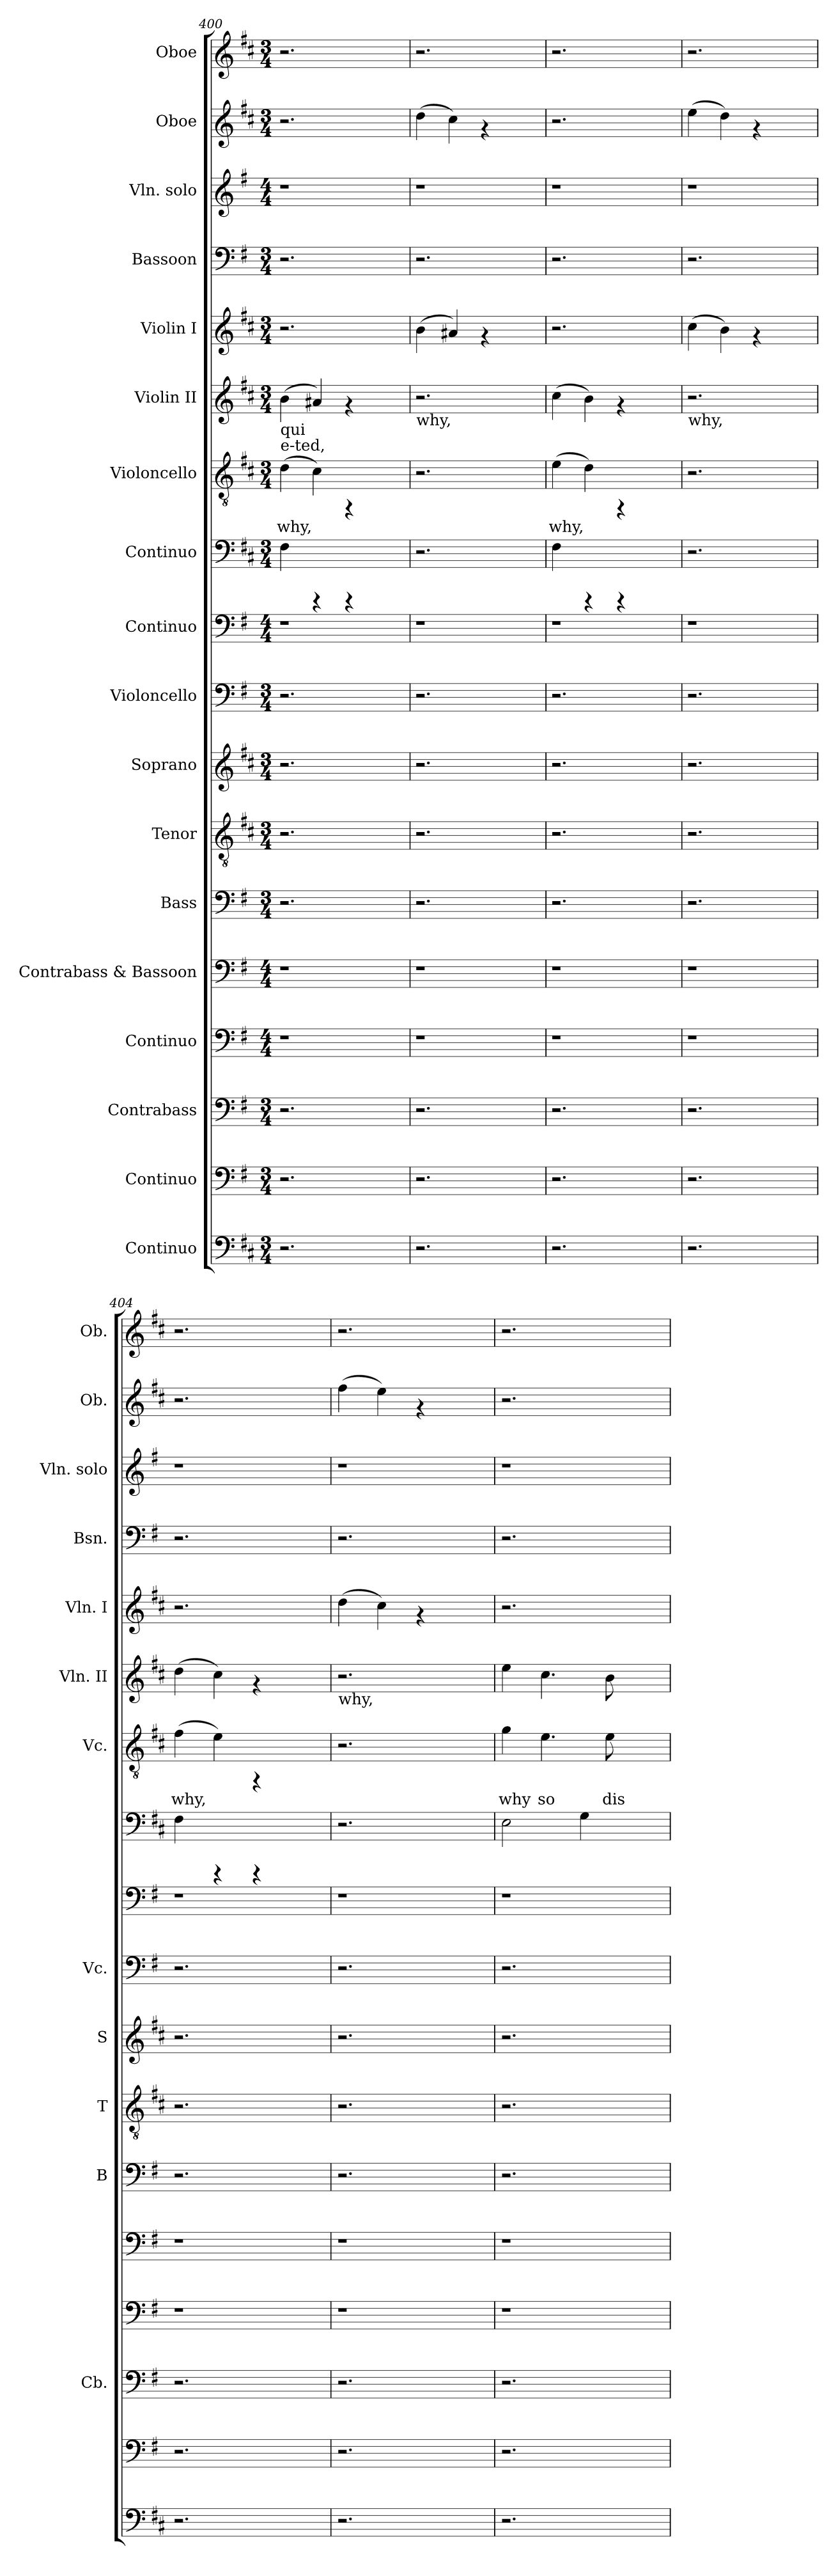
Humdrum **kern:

**kern	**kern	**kern	**kern	**kern	**kern	**kern	**kern	**kern	**kern	**kern	**kern	**text	**kern	**kern	**kern	**kern	**kern	**kern
*part18	*part17	*part16	*part15	*part14	*part13	*part12	*part11	*part10	*part9	*part8	*part7	*part7	*part6	*part5	*part4	*part3	*part2	*part1
*staff18	*staff17	*staff16	*staff15	*staff14	*staff13	*staff12	*staff11	*staff10	*staff9	*staff8	*staff7	*staff7	*staff6	*staff5	*staff4	*staff3	*staff2	*staff1
*I"Continuo	*I"Continuo	*I"Contrabass	*I"Continuo	*I"Contrabass  & Bassoon	*I"Bass	*I"Tenor	*I"Soprano	*I"Violoncello	*I"Continuo	*I"Continuo	*I"Violoncello	*	*I"Violin II	*I"Violin I	*I"Bassoon	*I"Vln. solo	*I"Oboe	*I"Oboe
*	*	*I'Cb.	*	*	*I'B	*I'T	*I'S	*I'Vc.	*	*	*I'Vc.	*	*I'Vln. II	*I'Vln. I	*I'Bsn.	*I'Vln. solo	*I'Ob.	*I'Ob.
*clefF4	*clefF4	*clefF4	*clefF4	*clefF4	*clefF4	*clefGv2	*clefG2	*clefF4	*clefF4	*clefF4	*clefGv2	*	*clefG2	*clefG2	*clefF4	*clefG2	*clefG2	*clefG2
*	*	*ITrd7c12	*	*ITrd7c12	*	*	*	*	*	*	*	*	*	*	*	*	*	*
*k[f#c#]	*k[f#]	*k[f#]	*k[f#]	*k[f#]	*k[f#]	*k[f#c#]	*k[f#c#]	*k[f#]	*k[f#]	*k[f#c#]	*k[f#c#]	*	*k[f#c#]	*k[f#c#]	*k[f#]	*k[f#]	*k[f#c#]	*k[f#c#]
*D:	*G:	*G:	*G:	*G:	*G:	*D:	*D:	*G:	*G:	*D:	*D:	*	*D:	*D:	*G:	*G:	*D:	*D:
*M3/4	*M3/4	*M3/4	*M4/4	*M4/4	*M3/4	*M3/4	*M3/4	*M3/4	*M4/4	*M3/4	*M3/4	*	*M3/4	*M3/4	*M3/4	*M4/4	*M3/4	*M3/4
=400	=400	=400	=400	=400	=400	=400	=400	=400	=400	=400	=400	=400	=400	=400	=400	=400	=400	=400
!	!	!	!	!	!	!	!	!	!	!	!	!	!LO:TX:b:t=qui	!	!	!	!	!
!	!	!	!	!	!	!	!	!	!	!	!	!	!LO:TX:b:t=e-ted,	!	!	!	!	!
!	!	!	!	!	!	!	!	!	!	!	!	!LO:LY:b	!	!	!	!	!	!
2.r	2.r	2.r	1r	1r	2.r	2.r	2.r	2.r	1r	4F#\	(>4d\	why,	(>4b\	2.r	2.r	1r	2.r	2.r
!	!	!	!	!	!	!	!	!	!	!	!	!LO:LY:b	!	!	!	!	!	!
.	.	.	.	.	.	.	.	.	.	4rCCC	4c#\)	.	4a#X/)	.	.	.	.	.
.	.	.	.	.	.	.	.	.	.	4rCCC	4rFF	.	4rf	.	.	.	.	.
4ryy	4ryy	4ryy	.	.	4ryy	4ryy	4ryy	4ryy	.	4ryy	4ryy	.	4ryy	4ryy	4ryy	.	4ryy	4ryy
=401	=401	=401	=401	=401	=401	=401	=401	=401	=401	=401	=401	=401	=401	=401	=401	=401	=401	=401
!	!	!	!	!	!	!	!	!	!	!	!	!	!LO:TX:b:t=why,	!	!	!	!	!
2.r	2.r	2.r	1r	1r	2.r	2.r	2.r	2.r	1r	2.r	2.r	.	2.r	(>4b\	2.r	1r	(>4dd\	2.r
.	.	.	.	.	.	.	.	.	.	.	.	.	.	4a#X/)	.	.	4cc#\)	.
.	.	.	.	.	.	.	.	.	.	.	.	.	.	4rf	.	.	4rf	.
4ryy	4ryy	4ryy	.	.	4ryy	4ryy	4ryy	4ryy	.	4ryy	4ryy	.	4ryy	4ryy	4ryy	.	4ryy	4ryy
=402	=402	=402	=402	=402	=402	=402	=402	=402	=402	=402	=402	=402	=402	=402	=402	=402	=402	=402
!	!	!	!	!	!	!	!	!	!	!	!	!LO:LY:b	!	!	!	!	!	!
2.r	2.r	2.r	1r	1r	2.r	2.r	2.r	2.r	1r	4F#\	(>4e\	why,	(>4cc#\	2.r	2.r	1r	2.r	2.r
!	!	!	!	!	!	!	!	!	!	!	!	!LO:LY:b	!	!	!	!	!	!
.	.	.	.	.	.	.	.	.	.	4rCCC	4d\)	.	4b\)	.	.	.	.	.
.	.	.	.	.	.	.	.	.	.	4rCCC	4rFF	.	4rf	.	.	.	.	.
4ryy	4ryy	4ryy	.	.	4ryy	4ryy	4ryy	4ryy	.	4ryy	4ryy	.	4ryy	4ryy	4ryy	.	4ryy	4ryy
=403	=403	=403	=403	=403	=403	=403	=403	=403	=403	=403	=403	=403	=403	=403	=403	=403	=403	=403
!	!	!	!	!	!	!	!	!	!	!	!	!	!LO:TX:b:t=why,	!	!	!	!	!
2.r	2.r	2.r	1r	1r	2.r	2.r	2.r	2.r	1r	2.r	2.r	.	2.r	(>4cc#\	2.r	1r	(>4ee\	2.r
.	.	.	.	.	.	.	.	.	.	.	.	.	.	4b\)	.	.	4dd\)	.
.	.	.	.	.	.	.	.	.	.	.	.	.	.	4rf	.	.	4rf	.
4ryy	4ryy	4ryy	.	.	4ryy	4ryy	4ryy	4ryy	.	4ryy	4ryy	.	4ryy	4ryy	4ryy	.	4ryy	4ryy
=404	=404	=404	=404	=404	=404	=404	=404	=404	=404	=404	=404	=404	=404	=404	=404	=404	=404	=404
!	!	!	!	!	!	!	!	!	!	!	!	!LO:LY:b	!	!	!	!	!	!
2.r	2.r	2.r	1r	1r	2.r	2.r	2.r	2.r	1r	4F#\	(>4f#\	why,	(>4dd\	2.r	2.r	1r	2.r	2.r
!	!	!	!	!	!	!	!	!	!	!	!	!LO:LY:b	!	!	!	!	!	!
.	.	.	.	.	.	.	.	.	.	4rCCC	4e\)	.	4cc#\)	.	.	.	.	.
.	.	.	.	.	.	.	.	.	.	4rCCC	4rFF	.	4rf	.	.	.	.	.
4ryy	4ryy	4ryy	.	.	4ryy	4ryy	4ryy	4ryy	.	4ryy	4ryy	.	4ryy	4ryy	4ryy	.	4ryy	4ryy
=405	=405	=405	=405	=405	=405	=405	=405	=405	=405	=405	=405	=405	=405	=405	=405	=405	=405	=405
!	!	!	!	!	!	!	!	!	!	!	!	!	!LO:TX:b:t=why,	!	!	!	!	!
2.r	2.r	2.r	1r	1r	2.r	2.r	2.r	2.r	1r	2.r	2.r	.	2.r	(>4dd\	2.r	1r	(>4ff#\	2.r
.	.	.	.	.	.	.	.	.	.	.	.	.	.	4cc#\)	.	.	4ee\)	.
.	.	.	.	.	.	.	.	.	.	.	.	.	.	4rf	.	.	4rf	.
4ryy	4ryy	4ryy	.	.	4ryy	4ryy	4ryy	4ryy	.	4ryy	4ryy	.	4ryy	4ryy	4ryy	.	4ryy	4ryy
=406	=406	=406	=406	=406	=406	=406	=406	=406	=406	=406	=406	=406	=406	=406	=406	=406	=406	=406
!	!	!	!	!	!	!	!	!	!	!	!	!LO:LY:b	!	!	!	!	!	!
2.r	2.r	2.r	1r	1r	2.r	2.r	2.r	2.r	1r	2E\	4g\	why	4ee\	2.r	2.r	1r	2.r	2.r
!	!	!	!	!	!	!	!	!	!	!	!	!LO:LY:b	!	!	!	!	!	!
.	.	.	.	.	.	.	.	.	.	.	4.e\	so	4.cc#\	.	.	.	.	.
.	.	.	.	.	.	.	.	.	.	4G\	.	.	.	.	.	.	.	.
!	!	!	!	!	!	!	!	!	!	!	!	!LO:LY:b	!	!	!	!	!	!
.	.	.	.	.	.	.	.	.	.	.	8e\	dis-	8b\	.	.	.	.	.
4ryy	4ryy	4ryy	.	.	4ryy	4ryy	4ryy	4ryy	.	4ryy	4ryy	.	4ryy	4ryy	4ryy	.	4ryy	4ryy
=	=	=	=	=	=	=	=	=	=	=	=	=	=	=	=	=	=	=
*-	*-	*-	*-	*-	*-	*-	*-	*-	*-	*-	*-	*-	*-	*-	*-	*-	*-	*-
